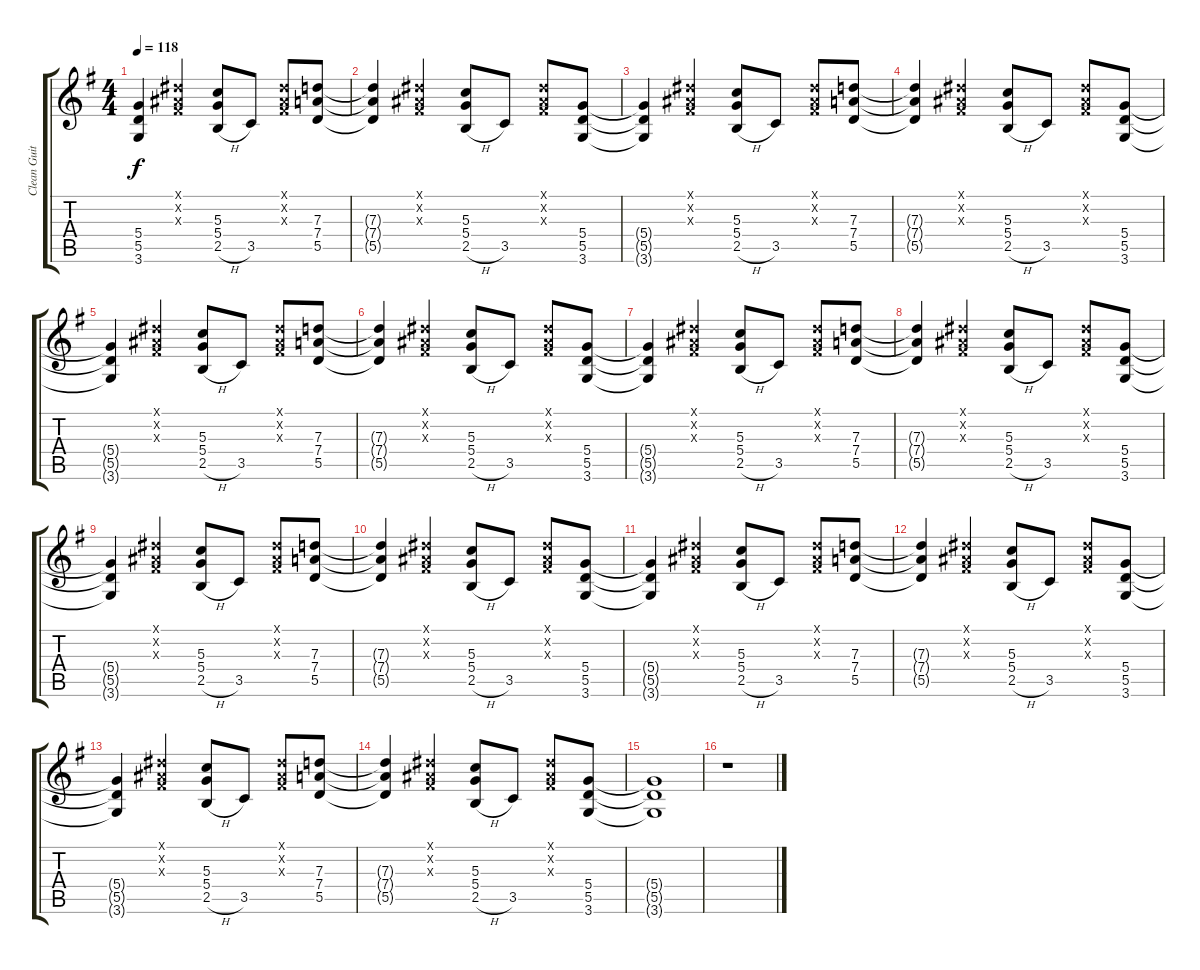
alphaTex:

\track ("Clean Guitar" "Clean Guit") {instrument electricguitarmuted}
\staff {score tabs}
\tuning (E4 B3 G3 D3 A2 E2) {hide}
\ts (4 4)
\tempo 118
\clef g2
\ks g
(5.4{t} 5.5{t} 3.6{t}).4{dy f} (-1.1{x} -1.2{x} -1.3{x}).4 (5.3 5.4 2.5{h}).8 3.5.8 (-1.1{x} -1.2{x} -1.3{x}).8 (7.3 7.4 5.5).8 |
(7.3{t} 7.4{t} 5.5{t}).4 (-1.1{x} -1.2{x} -1.3{x}).4 (5.3 5.4 2.5{h}).8 3.5.8 (-1.1{x} -1.2{x} -1.3{x}).8 (5.4 5.5 3.6).8 |
(5.4{t} 5.5{t} 3.6{t}).4 (-1.1{x} -1.2{x} -1.3{x}).4 (5.3 5.4 2.5{h}).8 3.5.8 (-1.1{x} -1.2{x} -1.3{x}).8 (7.3 7.4 5.5).8 |
(7.3{t} 7.4{t} 5.5{t}).4 (-1.1{x} -1.2{x} -1.3{x}).4 (5.3 5.4 2.5{h}).8 3.5.8 (-1.1{x} -1.2{x} -1.3{x}).8 (5.4 5.5 3.6).8 |
(5.4{t} 5.5{t} 3.6{t}).4 (-1.1{x} -1.2{x} -1.3{x}).4 (5.3 5.4 2.5{h}).8 3.5.8 (-1.1{x} -1.2{x} -1.3{x}).8 (7.3 7.4 5.5).8 |
(7.3{t} 7.4{t} 5.5{t}).4 (-1.1{x} -1.2{x} -1.3{x}).4 (5.3 5.4 2.5{h}).8 3.5.8 (-1.1{x} -1.2{x} -1.3{x}).8 (5.4 5.5 3.6).8 |
(5.4{t} 5.5{t} 3.6{t}).4 (-1.1{x} -1.2{x} -1.3{x}).4 (5.3 5.4 2.5{h}).8 3.5.8 (-1.1{x} -1.2{x} -1.3{x}).8 (7.3 7.4 5.5).8 |
(7.3{t} 7.4{t} 5.5{t}).4 (-1.1{x} -1.2{x} -1.3{x}).4 (5.3 5.4 2.5{h}).8 3.5.8 (-1.1{x} -1.2{x} -1.3{x}).8 (5.4 5.5 3.6).8 |
(5.4{t} 5.5{t} 3.6{t}).4 (-1.1{x} -1.2{x} -1.3{x}).4 (5.3 5.4 2.5{h}).8 3.5.8 (-1.1{x} -1.2{x} -1.3{x}).8 (7.3 7.4 5.5).8 |
(7.3{t} 7.4{t} 5.5{t}).4 (-1.1{x} -1.2{x} -1.3{x}).4 (5.3 5.4 2.5{h}).8 3.5.8 (-1.1{x} -1.2{x} -1.3{x}).8 (5.4 5.5 3.6).8 |
(5.4{t} 5.5{t} 3.6{t}).4 (-1.1{x} -1.2{x} -1.3{x}).4 (5.3 5.4 2.5{h}).8 3.5.8 (-1.1{x} -1.2{x} -1.3{x}).8 (7.3 7.4 5.5).8 |
(7.3{t} 7.4{t} 5.5{t}).4 (-1.1{x} -1.2{x} -1.3{x}).4 (5.3 5.4 2.5{h}).8 3.5.8 (-1.1{x} -1.2{x} -1.3{x}).8 (5.4 5.5 3.6).8 |
(5.4{t} 5.5{t} 3.6{t}).4 (-1.1{x} -1.2{x} -1.3{x}).4 (5.3 5.4 2.5{h}).8 3.5.8 (-1.1{x} -1.2{x} -1.3{x}).8 (7.3 7.4 5.5).8 |
(7.3{t} 7.4{t} 5.5{t}).4 (-1.1{x} -1.2{x} -1.3{x}).4 (5.3 5.4 2.5{h}).8 3.5.8 (-1.1{x} -1.2{x} -1.3{x}).8 (5.4 5.5 3.6).8 |
(5.4{t} 5.5{t} 3.6{t}).1 |
r.1
